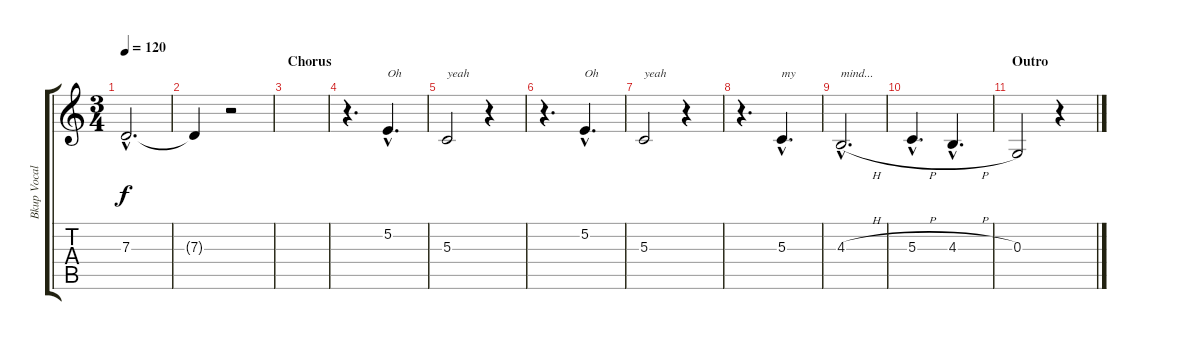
\track ("Bkup Vocals" "Bkup Vocal") {instrument clarinet}
\staff {score tabs}
\tuning (E4 B3 G3 D3 A2 E2) {hide}
\ts (3 4)
\tempo 120
\clef g2
\ks c
7.3{hac}.2{d dy f} |
7.3{t}.4 r.2 |
\section ("" "Chorus")
|
r.4{d instrument clarinet} 5.2{hac}.4{d txt "Oh"} |
5.3.2{txt "yeah"} r.4 |
r.4{d} 5.2{hac}.4{d txt "Oh"} |
5.3.2{txt "yeah"} r.4 |
r.4{d} 5.3{hac}.4{d txt "my"} |
4.3{h hac}.2{d txt "mind..."} |
5.3{h hac}.4{d} 4.3{h hac}.4{d} |
\section ("" "Outro")
0.3.2 r.4
